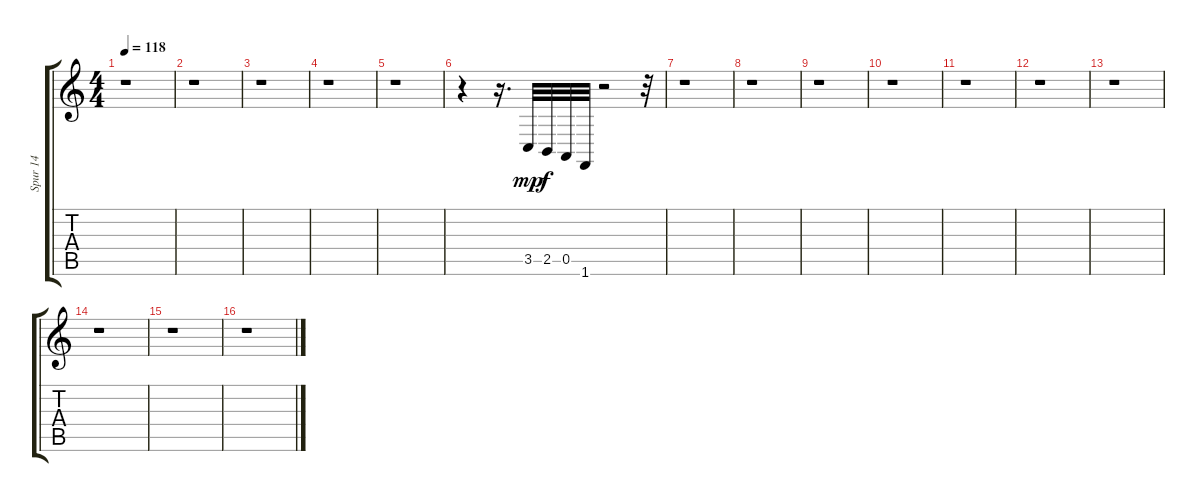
\track ("Spur 14" "Spur 14") {instrument melodictom}
\staff {score tabs}
\tuning (E4 B3 G3 D3 A2 E2) {hide}
\ts (4 4)
\tempo 118
\clef g2
\ks c
r.1{dy mp instrument melodictom} |
r.1 |
r.1 |
r.1 |
r.1 |
r.4 r.16{d} 3.5.32 2.5.32{dy f} 0.5.32 1.6.32 r.2 r.32 |
r.1 |
r.1 |
r.1 |
r.1 |
r.1 |
r.1 |
r.1 |
r.1 |
r.1 |
r.1
